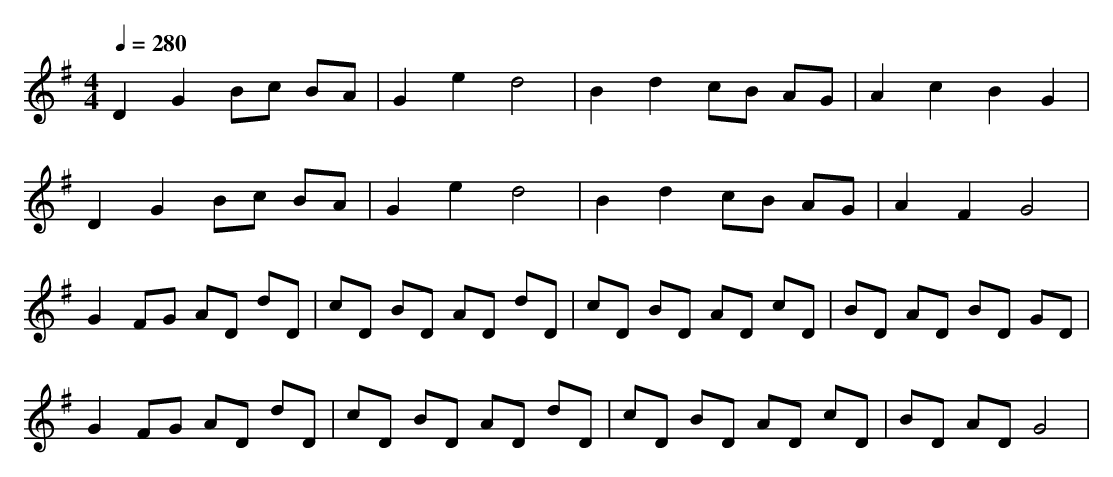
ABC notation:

X:1
T:
M: 4/4
L: 1/8
Q:1/4=280
K:G % 1 sharps
D2 G2 Bc BA|G2 e2 d4|B2 d2 cB AG|A2 c2 B2 G2|
D2 G2 Bc BA|G2 e2 d4|B2 d2 cB AG|A2 F2 G4|
G2 FG AD dD|cD BD AD dD|cD BD AD cD|BD AD BD GD|
G2 FG AD dD|cD BD AD dD|cD BD AD cD|BD AD G4|
